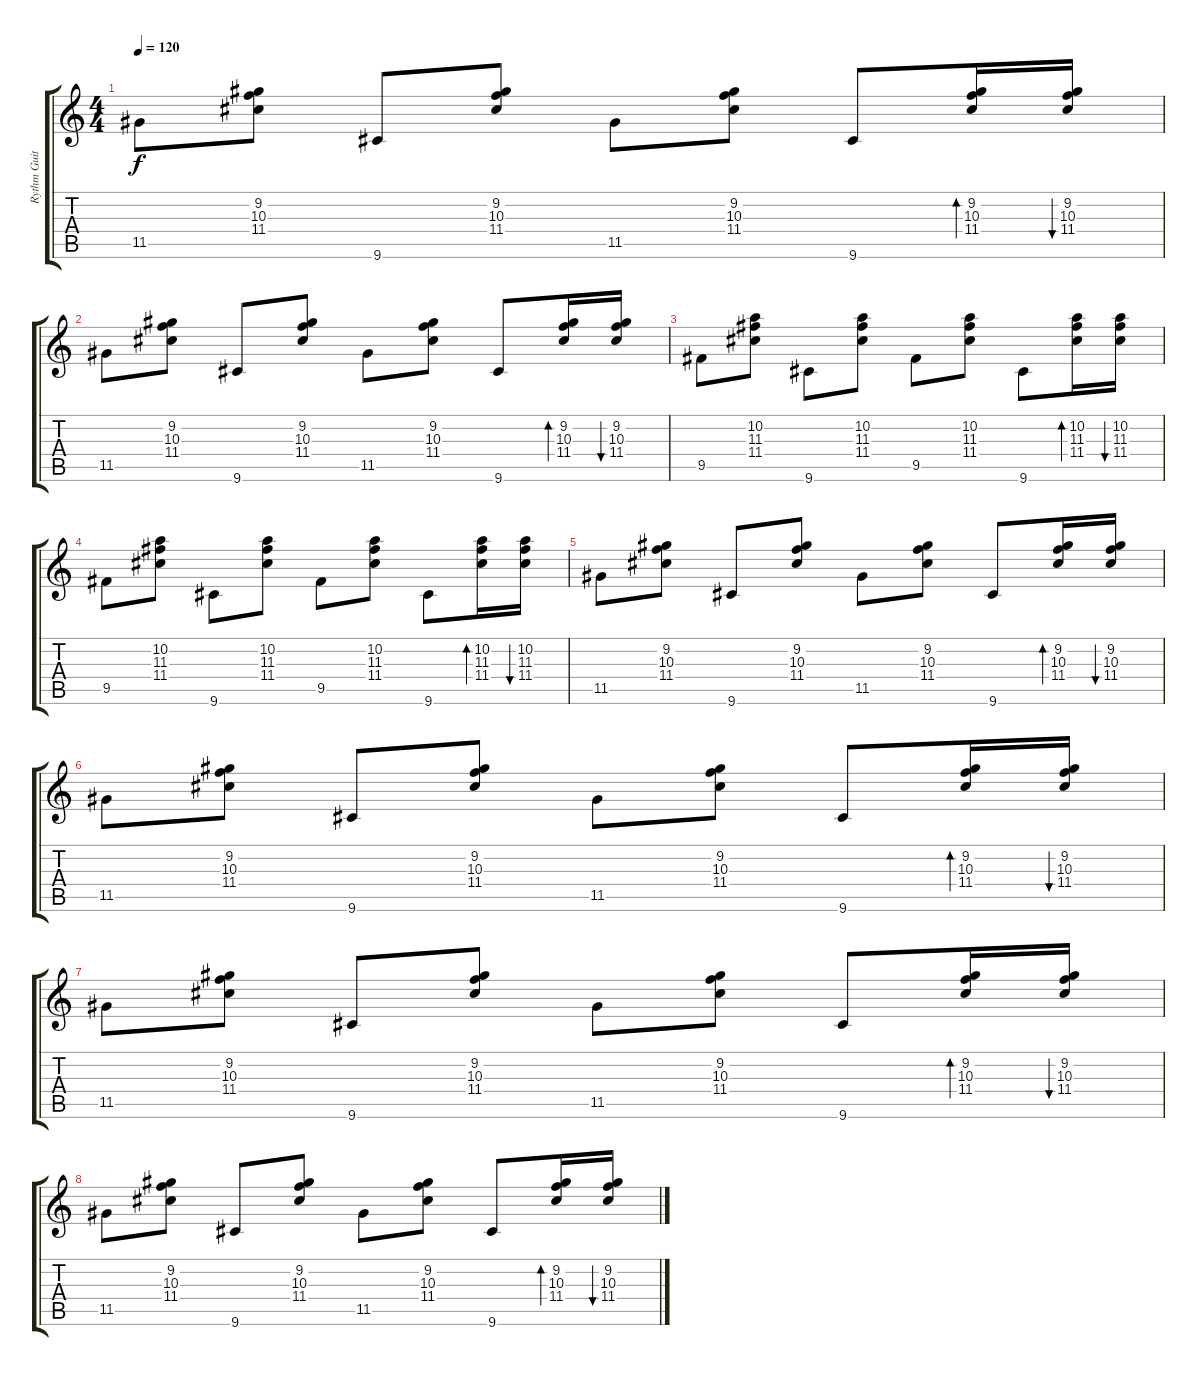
\track ("Rythm Guitar" "Rythm Guit") {instrument acousticguitarnylon}
\staff {score tabs}
\tuning (E4 B3 G3 D3 A2 E2) {hide}
\ts (4 4)
\tempo 120
\clef g2
\ks c
11.5.8{dy f} (9.2 10.3 11.4).8 9.6.8 (9.2 10.3 11.4).8 11.5.8 (9.2 10.3 11.4).8 9.6.8 (9.2 10.3 11.4).16{bd 60} (9.2 10.3 11.4).16{bu 60} |
11.5.8 (9.2 10.3 11.4).8 9.6.8 (9.2 10.3 11.4).8 11.5.8 (9.2 10.3 11.4).8 9.6.8 (9.2 10.3 11.4).16{bd 60} (9.2 10.3 11.4).16{bu 60} |
9.5.8 (10.2 11.3 11.4).8 9.6.8 (10.2 11.3 11.4).8 9.5.8 (10.2 11.3 11.4).8 9.6.8 (10.2 11.3 11.4).16{bd 60} (10.2 11.3 11.4).16{bu 60} |
9.5.8 (10.2 11.3 11.4).8 9.6.8 (10.2 11.3 11.4).8 9.5.8 (10.2 11.3 11.4).8 9.6.8 (10.2 11.3 11.4).16{bd 60} (10.2 11.3 11.4).16{bu 60} |
11.5.8 (9.2 10.3 11.4).8 9.6.8 (9.2 10.3 11.4).8 11.5.8 (9.2 10.3 11.4).8 9.6.8 (9.2 10.3 11.4).16{bd 60} (9.2 10.3 11.4).16{bu 60} |
11.5.8 (9.2 10.3 11.4).8 9.6.8 (9.2 10.3 11.4).8 11.5.8 (9.2 10.3 11.4).8 9.6.8 (9.2 10.3 11.4).16{bd 60} (9.2 10.3 11.4).16{bu 60} |
11.5.8 (9.2 10.3 11.4).8 9.6.8 (9.2 10.3 11.4).8 11.5.8 (9.2 10.3 11.4).8 9.6.8 (9.2 10.3 11.4).16{bd 60} (9.2 10.3 11.4).16{bu 60} |
11.5.8 (9.2 10.3 11.4).8 9.6.8 (9.2 10.3 11.4).8 11.5.8 (9.2 10.3 11.4).8 9.6.8 (9.2 10.3 11.4).16{bd 60} (9.2 10.3 11.4).16{bu 60}
